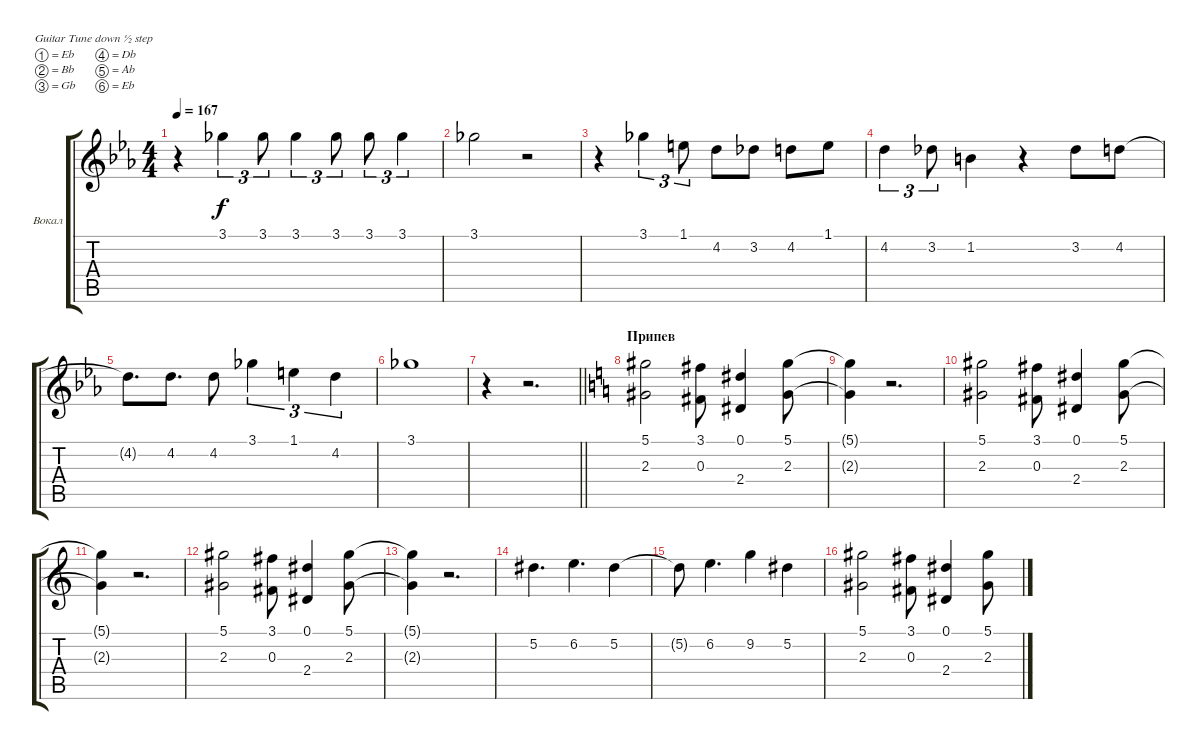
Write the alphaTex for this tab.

\bracketExtendMode groupsimilarinstruments
\firstSystemTrackNameOrientation horizontal
\otherSystemsTrackNameOrientation horizontal
\track ("Валерий Кипелов" "Вокал") {instrument trumpet}
\staff {score tabs}
\tuning (Eb4 Bb3 Gb3 Db3 Ab2 Eb2)
\displaytranspose 12
\ts (4 4)
\tempo 167
\clef g2
\ks cminor
r.4{dy f} 3.1.4{tu (3 2)} 3.1.8{tu (3 2)} 3.1.4{tu (3 2)} 3.1.8{tu (3 2)} 3.1.8{tu (3 2)} 3.1.4{tu (3 2)} |
3.1.2 r.2 |
r.4 3.1.4{tu (3 2)} 1.1.8{tu (3 2)} 4.2.8 3.2.8 4.2.8 1.1.8 |
4.2.4{tu (3 2)} 3.2.8{tu (3 2)} 1.2.4 r.4 3.2.8 4.2.8 |
4.2{t}.8{d} 4.2.8{d} 4.2.8 3.1.4{tu (3 2)} 1.1.4{tu (3 2)} 4.2.4{tu (3 2)} |
3.1.1 |
\barLineRight lightlight
r.4 r.2{d} |
\section ("" "Припев")
\ks aminor
(5.1 2.3).2 (3.1 0.3).8 (0.1 2.4).4 (5.1 2.3).8 |
(5.1{t} 2.3{t}).4 r.2{d} |
(5.1 2.3).2 (3.1 0.3).8 (0.1 2.4).4 (5.1 2.3).8 |
(5.1{t} 2.3{t}).4 r.2{d} |
(5.1 2.3).2 (3.1 0.3).8 (0.1 2.4).4 (5.1 2.3).8 |
(5.1{t} 2.3{t}).4 r.2{d} |
5.2.4{d} 6.2.4{d} 5.2.4 |
5.2{t}.8 6.2.4{d} 9.2.4 5.2.4 |
(5.1 2.3).2 (3.1 0.3).8 (0.1 2.4).4 (5.1 2.3).8
